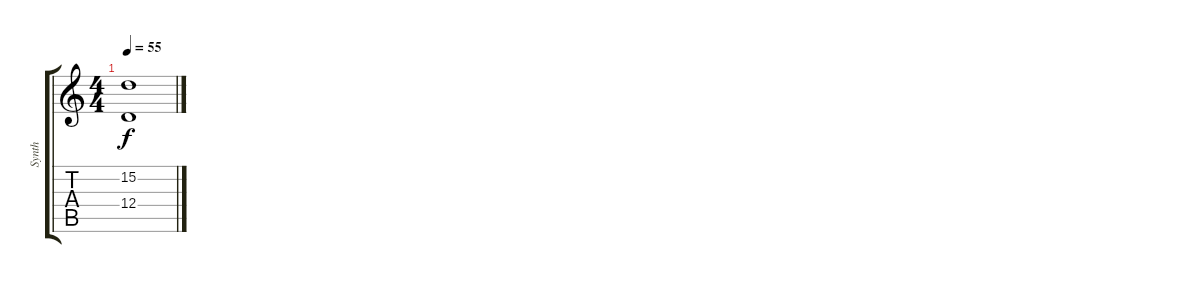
\track ("Synth" "Synth") {instrument pad2warm}
\staff {score tabs}
\tuning (E4 B3 G3 D3 A2 E2) {hide}
\ts (4 4)
\tempo 55
\clef g2
\ks c
(15.2{t} 12.4{t}).1{dy f}
